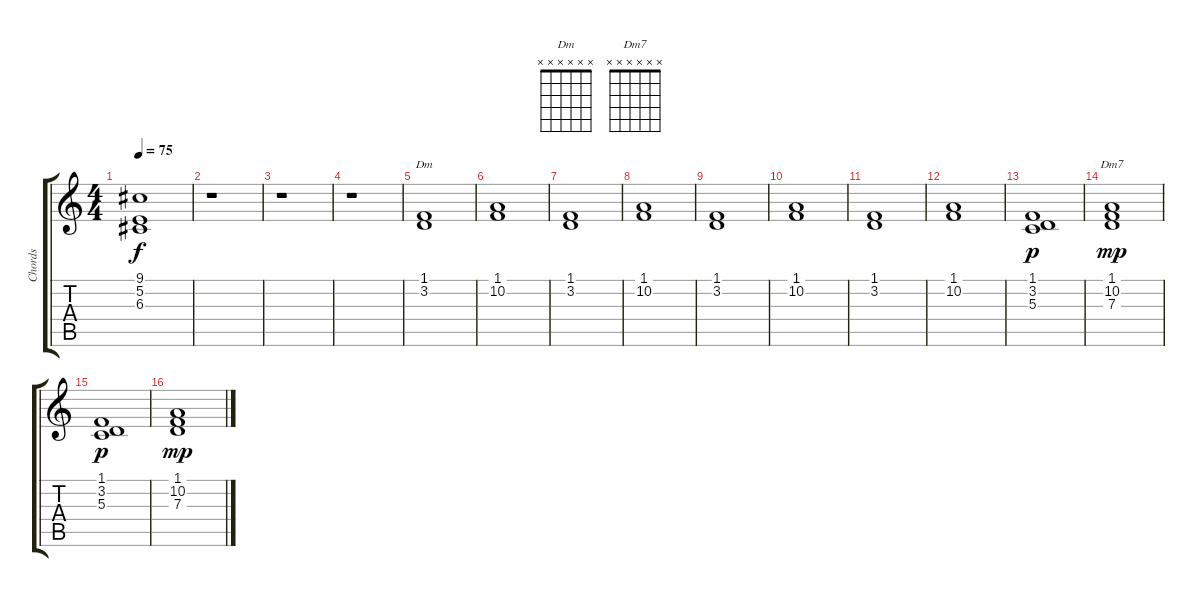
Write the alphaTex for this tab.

\track ("Chords" "Chords") {instrument acousticgrandpiano}
\staff {score tabs}
\tuning (E4 B3 G3 D3 A2 E2) {hide}
\chord ("Dm" x x x x x x)
\chord ("Dm7" x x x x x x)
\ts (4 4)
\tempo 75
\clef g2
\ks c
(9.1 5.2 6.3).1{dy f} |
r.1 |
r.1 |
r.1 |
(1.1 3.2).1{ch "Dm" volume 6} |
(1.1 10.2).1 |
(1.1 3.2).1 |
(1.1 10.2).1 |
(1.1 3.2).1 |
(1.1 10.2).1 |
(1.1 3.2).1 |
(1.1 10.2).1 |
(1.1 3.2 5.3).1{dy p} |
(1.1 10.2 7.3).1{ch "Dm7" dy mp} |
(1.1 3.2 5.3).1{dy p} |
(1.1 10.2 7.3).1{dy mp}
